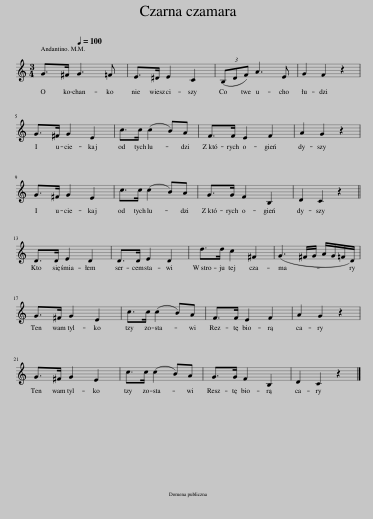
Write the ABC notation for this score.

X:1
L:1/8
Q:1/4=100
M:3/4
I:linebreak $
K:C
V:1 treble
V:1
 G>^F G3 =F | E>^D E2 C2 | (3(B,DF) A3 E | G2 F2 z2 |$ G>^F G2 E2 | %5
 c>c (c2 B)A | F>F E2 F2 | A2 G2 z2 |$ G>^F G2 E2 | c>c (c2 B)A | %10
 G>G F2 B,2 | D2 C2 z2 ||$ D>D E2 D2 | D>D E2 D2 | d>d c2 ^F2 | %15
 (G3 ^F/G/ A/G/=F/D/) |$ G>^F G2 E2 | c>c (c2 B)A | F>F E2 F2 | A2 G2 z2 |$ %20
 G>^F G2 E2 | c>c (c2 B)A | G>G F2 B,2 | D2 C2 z2 |] %24
